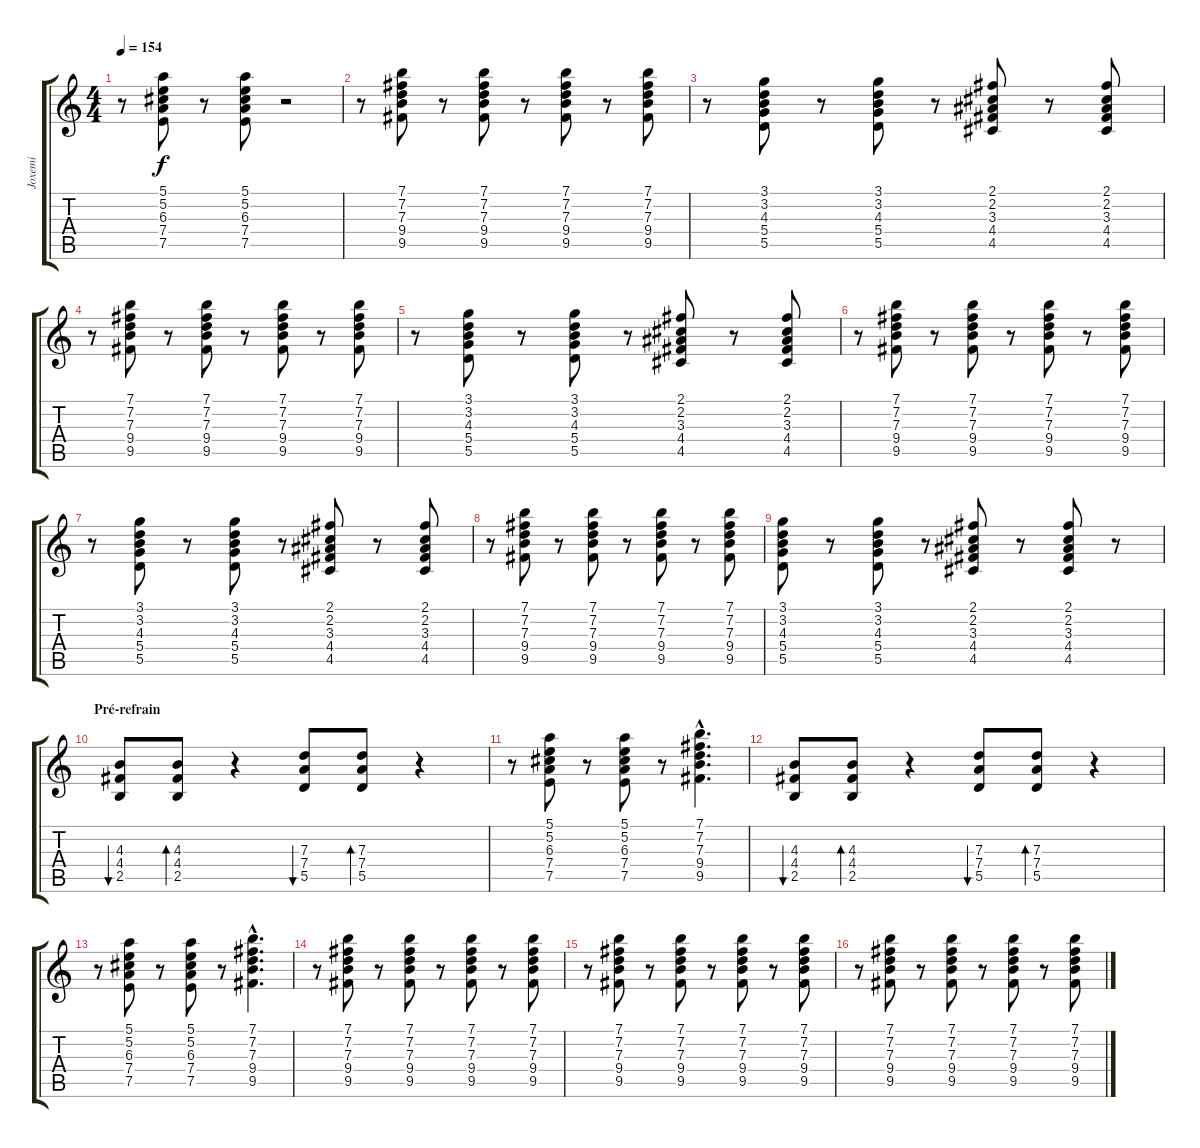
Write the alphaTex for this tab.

\track ("Joxemi" "Joxemi") {instrument distortionguitar}
\staff {score tabs}
\tuning (E4 B3 G3 D3 A2 E2) {hide}
\ts (4 4)
\tempo 154
\clef g2
\ks c
r.8{dy f} (5.1 5.2 6.3 7.4 7.5).8 r.8 (5.1 5.2 6.3 7.4 7.5).8 r.2 |
r.8 (7.1 7.2 7.3 9.4 9.5).8 r.8 (7.1 7.2 7.3 9.4 9.5).8 r.8 (7.1 7.2 7.3 9.4 9.5).8 r.8 (7.1 7.2 7.3 9.4 9.5).8 |
r.8 (3.1 3.2 4.3 5.4 5.5).8 r.8 (3.1 3.2 4.3 5.4 5.5).8 r.8 (2.1 2.2 3.3 4.4 4.5).8 r.8 (2.1 2.2 3.3 4.4 4.5).8 |
r.8 (7.1 7.2 7.3 9.4 9.5).8 r.8 (7.1 7.2 7.3 9.4 9.5).8 r.8 (7.1 7.2 7.3 9.4 9.5).8 r.8 (7.1 7.2 7.3 9.4 9.5).8 |
r.8 (3.1 3.2 4.3 5.4 5.5).8 r.8 (3.1 3.2 4.3 5.4 5.5).8 r.8 (2.1 2.2 3.3 4.4 4.5).8 r.8 (2.1 2.2 3.3 4.4 4.5).8 |
r.8 (7.1 7.2 7.3 9.4 9.5).8 r.8 (7.1 7.2 7.3 9.4 9.5).8 r.8 (7.1 7.2 7.3 9.4 9.5).8 r.8 (7.1 7.2 7.3 9.4 9.5).8 |
r.8 (3.1 3.2 4.3 5.4 5.5).8 r.8 (3.1 3.2 4.3 5.4 5.5).8 r.8 (2.1 2.2 3.3 4.4 4.5).8 r.8 (2.1 2.2 3.3 4.4 4.5).8 |
r.8 (7.1 7.2 7.3 9.4 9.5).8 r.8 (7.1 7.2 7.3 9.4 9.5).8 r.8 (7.1 7.2 7.3 9.4 9.5).8 r.8 (7.1 7.2 7.3 9.4 9.5).8 |
(3.1 3.2 4.3 5.4 5.5).8 r.8 (3.1 3.2 4.3 5.4 5.5).8 r.8 (2.1 2.2 3.3 4.4 4.5).8 r.8 (2.1 2.2 3.3 4.4 4.5).8 r.8 |
\section ("" "Pré-refrain")
(4.3 4.4 2.5).8{bu 60 instrument distortionguitar} (4.3 4.4 2.5).8{bd 60} r.4 (7.3 7.4 5.5).8{bu 60} (7.3 7.4 5.5).8{bd 60} r.4 |
r.8 (5.1 5.2 6.3 7.4 7.5).8{instrument electricguitarmuted} r.8 (5.1 5.2 6.3 7.4 7.5).8 r.8 (7.1{hac} 7.2{hac} 7.3{hac} 9.4{hac} 9.5{hac}).4{d} |
(4.3 4.4 2.5).8{bu 60 instrument distortionguitar} (4.3 4.4 2.5).8{bd 60} r.4 (7.3 7.4 5.5).8{bu 60} (7.3 7.4 5.5).8{bd 60} r.4 |
r.8 (5.1 5.2 6.3 7.4 7.5).8{instrument electricguitarmuted} r.8 (5.1 5.2 6.3 7.4 7.5).8 r.8 (7.1{hac} 7.2{hac} 7.3{hac} 9.4{hac} 9.5{hac}).4{d} |
r.8 (7.1 7.2 7.3 9.4 9.5).8 r.8 (7.1 7.2 7.3 9.4 9.5).8 r.8 (7.1 7.2 7.3 9.4 9.5).8 r.8 (7.1 7.2 7.3 9.4 9.5).8 |
r.8 (7.1 7.2 7.3 9.4 9.5).8 r.8 (7.1 7.2 7.3 9.4 9.5).8 r.8 (7.1 7.2 7.3 9.4 9.5).8 r.8 (7.1 7.2 7.3 9.4 9.5).8 |
r.8 (7.1 7.2 7.3 9.4 9.5).8 r.8 (7.1 7.2 7.3 9.4 9.5).8 r.8 (7.1 7.2 7.3 9.4 9.5).8 r.8 (7.1 7.2 7.3 9.4 9.5).8
